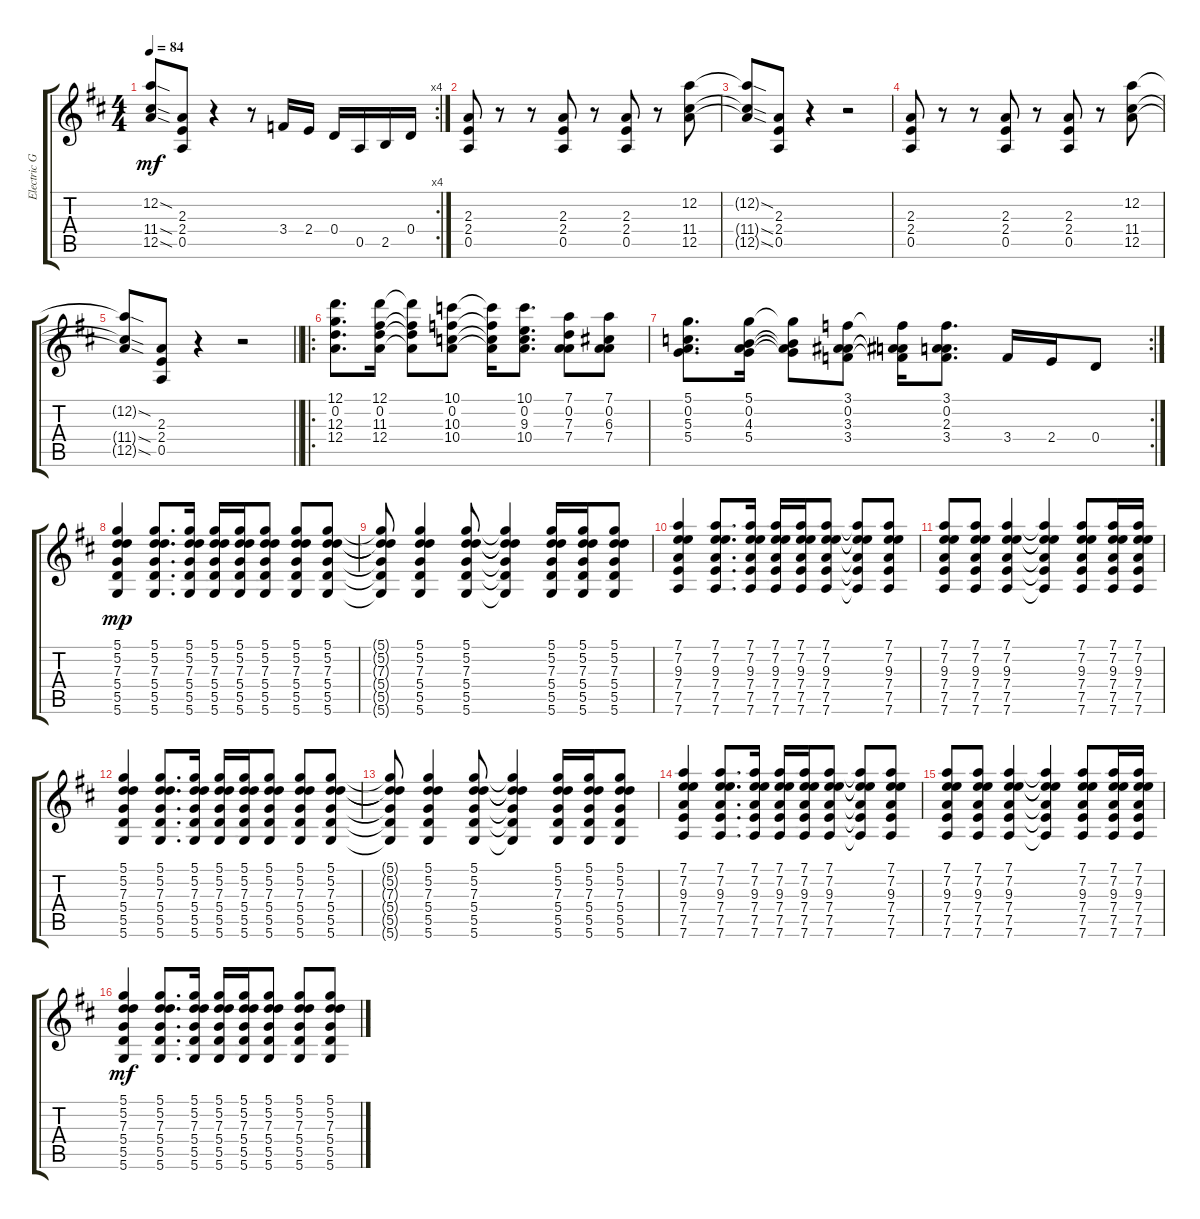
\track ("Electric Guitar 1" "Electric G") {instrument overdrivenguitar}
\staff {score tabs}
\tuning (D4 A3 G3 D3 A2 D2) {hide}
\rc 4
\ts (4 4)
\tempo 84
\clef g2
\ks d
(12.2{sod t} 11.4{sod t} 12.5{sod t}).8{dy mf} (2.3 2.4 0.5).8 r.4 r.8 3.4.16 2.4.16 0.4.16 0.5.16 2.5.16 0.4.16 |
(2.3 2.4 0.5).8 r.8 r.8 (2.3 2.4 0.5).8 r.8 (2.3 2.4 0.5).8 r.8 (12.2 11.4 12.5).8 |
(12.2{sod t} 11.4{sod t} 12.5{sod t}).8 (2.3 2.4 0.5).8 r.4 r.2 |
(2.3 2.4 0.5).8 r.8 r.8 (2.3 2.4 0.5).8 r.8 (2.3 2.4 0.5).8 r.8 (12.2 11.4 12.5).8 |
\barLineRight lightlight
(12.2{sod t} 11.4{sod t} 12.5{sod t}).8 (2.3 2.4 0.5).8 r.4 r.2 |
\ro
(12.1 0.2 12.3 12.4).8{d} (12.1 0.2 11.3 12.4).16 (12.1{t} 0.2{t} 11.3{t} 12.4{t}).8 (10.1 0.2 10.3 10.4).8 (10.1{t} 0.2{t} 10.3{t} 10.4{t}).16 (10.1 0.2 9.3 10.4).8{d} (7.1 0.2 7.3 7.4).8 (7.1 0.2 6.3 7.4).8 |
\rc 2
(5.1 0.2 5.3 5.4).8{d} (5.1 0.2 4.3 5.4).16 (5.1{t} 0.2{t} 4.3{t} 5.4{t}).8 (3.1 0.2 3.3 3.4).8 (3.1{t} 0.2{t} 3.3{t} 3.4{t}).16 (3.1 0.2 2.3 3.4).8{d} 3.4.16 2.4.16 0.4.8 |
(5.1 5.2 7.3 5.4 5.5 5.6).4{dy mp} (5.1 5.2 7.3 5.4 5.5 5.6).8{d} (5.1 5.2 7.3 5.4 5.5 5.6).16 (5.1 5.2 7.3 5.4 5.5 5.6).16 (5.1 5.2 7.3 5.4 5.5 5.6).16 (5.1 5.2 7.3 5.4 5.5 5.6).8 (5.1 5.2 7.3 5.4 5.5 5.6).8 (5.1 5.2 7.3 5.4 5.5 5.6).8 |
(5.1{t} 5.2{t} 7.3{t} 5.4{t} 5.5{t} 5.6{t}).8 (5.1 5.2 7.3 5.4 5.5 5.6).4 (5.1 5.2 7.3 5.4 5.5 5.6).8 (5.1{t} 5.2{t} 7.3{t} 5.4{t} 5.5{t} 5.6{t}).4 (5.1 5.2 7.3 5.4 5.5 5.6).16 (5.1 5.2 7.3 5.4 5.5 5.6).16 (5.1 5.2 7.3 5.4 5.5 5.6).8 |
(7.1 7.2 9.3 7.4 7.5 7.6).4 (7.1 7.2 9.3 7.4 7.5 7.6).8{d} (7.1 7.2 9.3 7.4 7.5 7.6).16 (7.1 7.2 9.3 7.4 7.5 7.6).16 (7.1 7.2 9.3 7.4 7.5 7.6).16 (7.1 7.2 9.3 7.4 7.5 7.6).8 (7.1{t} 7.2{t} 9.3{t} 7.4{t} 7.5{t} 7.6{t}).8 (7.1 7.2 9.3 7.4 7.5 7.6).8 |
(7.1 7.2 9.3 7.4 7.5 7.6).8 (7.1 7.2 9.3 7.4 7.5 7.6).8 (7.1 7.2 9.3 7.4 7.5 7.6).4 (7.1{t} 7.2{t} 9.3{t} 7.4{t} 7.5{t} 7.6{t}).4 (7.1 7.2 9.3 7.4 7.5 7.6).8 (7.1 7.2 9.3 7.4 7.5 7.6).16 (7.1 7.2 9.3 7.4 7.5 7.6).16 |
(5.1 5.2 7.3 5.4 5.5 5.6).4 (5.1 5.2 7.3 5.4 5.5 5.6).8{d} (5.1 5.2 7.3 5.4 5.5 5.6).16 (5.1 5.2 7.3 5.4 5.5 5.6).16 (5.1 5.2 7.3 5.4 5.5 5.6).16 (5.1 5.2 7.3 5.4 5.5 5.6).8 (5.1 5.2 7.3 5.4 5.5 5.6).8 (5.1 5.2 7.3 5.4 5.5 5.6).8 |
(5.1{t} 5.2{t} 7.3{t} 5.4{t} 5.5{t} 5.6{t}).8 (5.1 5.2 7.3 5.4 5.5 5.6).4 (5.1 5.2 7.3 5.4 5.5 5.6).8 (5.1{t} 5.2{t} 7.3{t} 5.4{t} 5.5{t} 5.6{t}).4 (5.1 5.2 7.3 5.4 5.5 5.6).16 (5.1 5.2 7.3 5.4 5.5 5.6).16 (5.1 5.2 7.3 5.4 5.5 5.6).8 |
(7.1 7.2 9.3 7.4 7.5 7.6).4 (7.1 7.2 9.3 7.4 7.5 7.6).8{d} (7.1 7.2 9.3 7.4 7.5 7.6).16 (7.1 7.2 9.3 7.4 7.5 7.6).16 (7.1 7.2 9.3 7.4 7.5 7.6).16 (7.1 7.2 9.3 7.4 7.5 7.6).8 (7.1{t} 7.2{t} 9.3{t} 7.4{t} 7.5{t} 7.6{t}).8 (7.1 7.2 9.3 7.4 7.5 7.6).8 |
(7.1 7.2 9.3 7.4 7.5 7.6).8 (7.1 7.2 9.3 7.4 7.5 7.6).8 (7.1 7.2 9.3 7.4 7.5 7.6).4 (7.1{t} 7.2{t} 9.3{t} 7.4{t} 7.5{t} 7.6{t}).4 (7.1 7.2 9.3 7.4 7.5 7.6).8 (7.1 7.2 9.3 7.4 7.5 7.6).16 (7.1 7.2 9.3 7.4 7.5 7.6).16 |
(5.1 5.2 7.3 5.4 5.5 5.6).4{dy mf} (5.1 5.2 7.3 5.4 5.5 5.6).8{d} (5.1 5.2 7.3 5.4 5.5 5.6).16 (5.1 5.2 7.3 5.4 5.5 5.6).16 (5.1 5.2 7.3 5.4 5.5 5.6).16 (5.1 5.2 7.3 5.4 5.5 5.6).8 (5.1 5.2 7.3 5.4 5.5 5.6).8 (5.1 5.2 7.3 5.4 5.5 5.6).8
